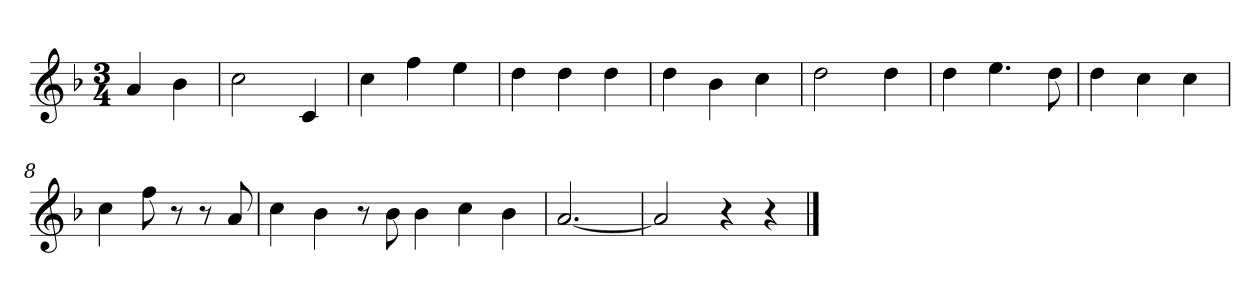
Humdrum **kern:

**kern
*part1
*staff1
*clefG2
*k[b-]
*F:
*M3/4
*MM140
=
4a
4b-
=1
2cc
4c
=2
4cc
4ff
4ee
=3
4dd
4dd
4dd
=4
4dd
4b-
4cc
=5
2dd
4dd
=6
4dd
4.ee
8dd
=7
4dd
4cc
4cc
=8
4cc
8ff
8r
8r
8a
=9
4cc
4b-
8r
8b-
4b-
4cc
4b-
=10
[2.a
=11
2a]
4r
4r
==
*-
